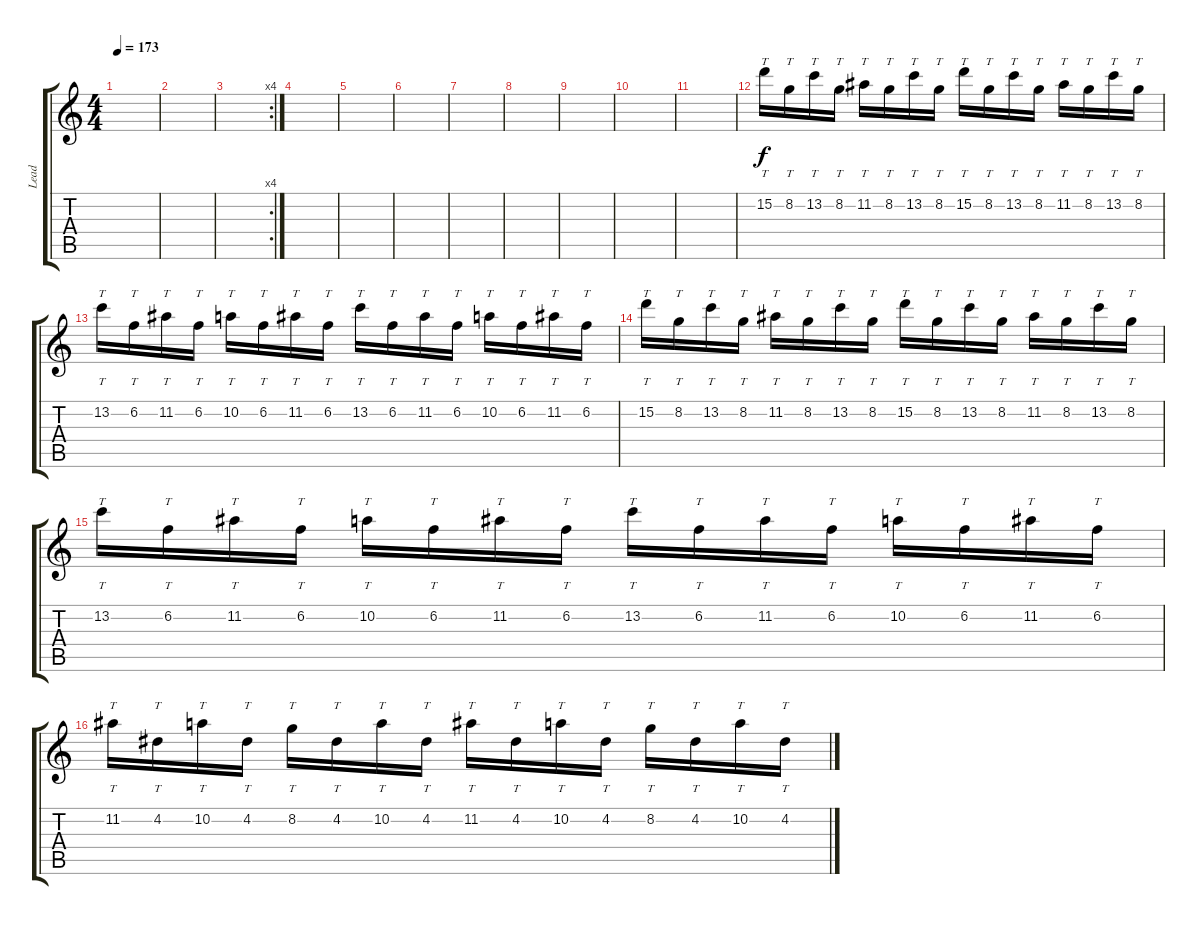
\track ("Lead" "Lead") {instrument distortionguitar}
\staff {score tabs}
\tuning (E4 B3 G3 D3 A2 E2) {hide}
\ts (4 4)
\tempo 173
\clef g2
\ks c
|
|
\rc 4
|
|
|
|
|
|
|
|
|
15.2.16{tt} 8.2.16{tt} 13.2.16{tt} 8.2.16{tt} 11.2.16{tt} 8.2.16{tt} 13.2.16{tt} 8.2.16{tt} 15.2.16{tt} 8.2.16{tt} 13.2.16{tt} 8.2.16{tt} 11.2.16{tt} 8.2.16{tt} 13.2.16{tt} 8.2.16{tt} |
13.2.16{tt} 6.2.16{tt} 11.2.16{tt} 6.2.16{tt} 10.2.16{tt} 6.2.16{tt} 11.2.16{tt} 6.2.16{tt} 13.2.16{tt} 6.2.16{tt} 11.2.16{tt} 6.2.16{tt} 10.2.16{tt} 6.2.16{tt} 11.2.16{tt} 6.2.16{tt} |
15.2.16{tt} 8.2.16{tt} 13.2.16{tt} 8.2.16{tt} 11.2.16{tt} 8.2.16{tt} 13.2.16{tt} 8.2.16{tt} 15.2.16{tt} 8.2.16{tt} 13.2.16{tt} 8.2.16{tt} 11.2.16{tt} 8.2.16{tt} 13.2.16{tt} 8.2.16{tt} |
13.2.16{tt} 6.2.16{tt} 11.2.16{tt} 6.2.16{tt} 10.2.16{tt} 6.2.16{tt} 11.2.16{tt} 6.2.16{tt} 13.2.16{tt} 6.2.16{tt} 11.2.16{tt} 6.2.16{tt} 10.2.16{tt} 6.2.16{tt} 11.2.16{tt} 6.2.16{tt} |
11.2.16{tt} 4.2.16{tt} 10.2.16{tt} 4.2.16{tt} 8.2.16{tt} 4.2.16{tt} 10.2.16{tt} 4.2.16{tt} 11.2.16{tt} 4.2.16{tt} 10.2.16{tt} 4.2.16{tt} 8.2.16{tt} 4.2.16{tt} 10.2.16{tt} 4.2.16{tt}
